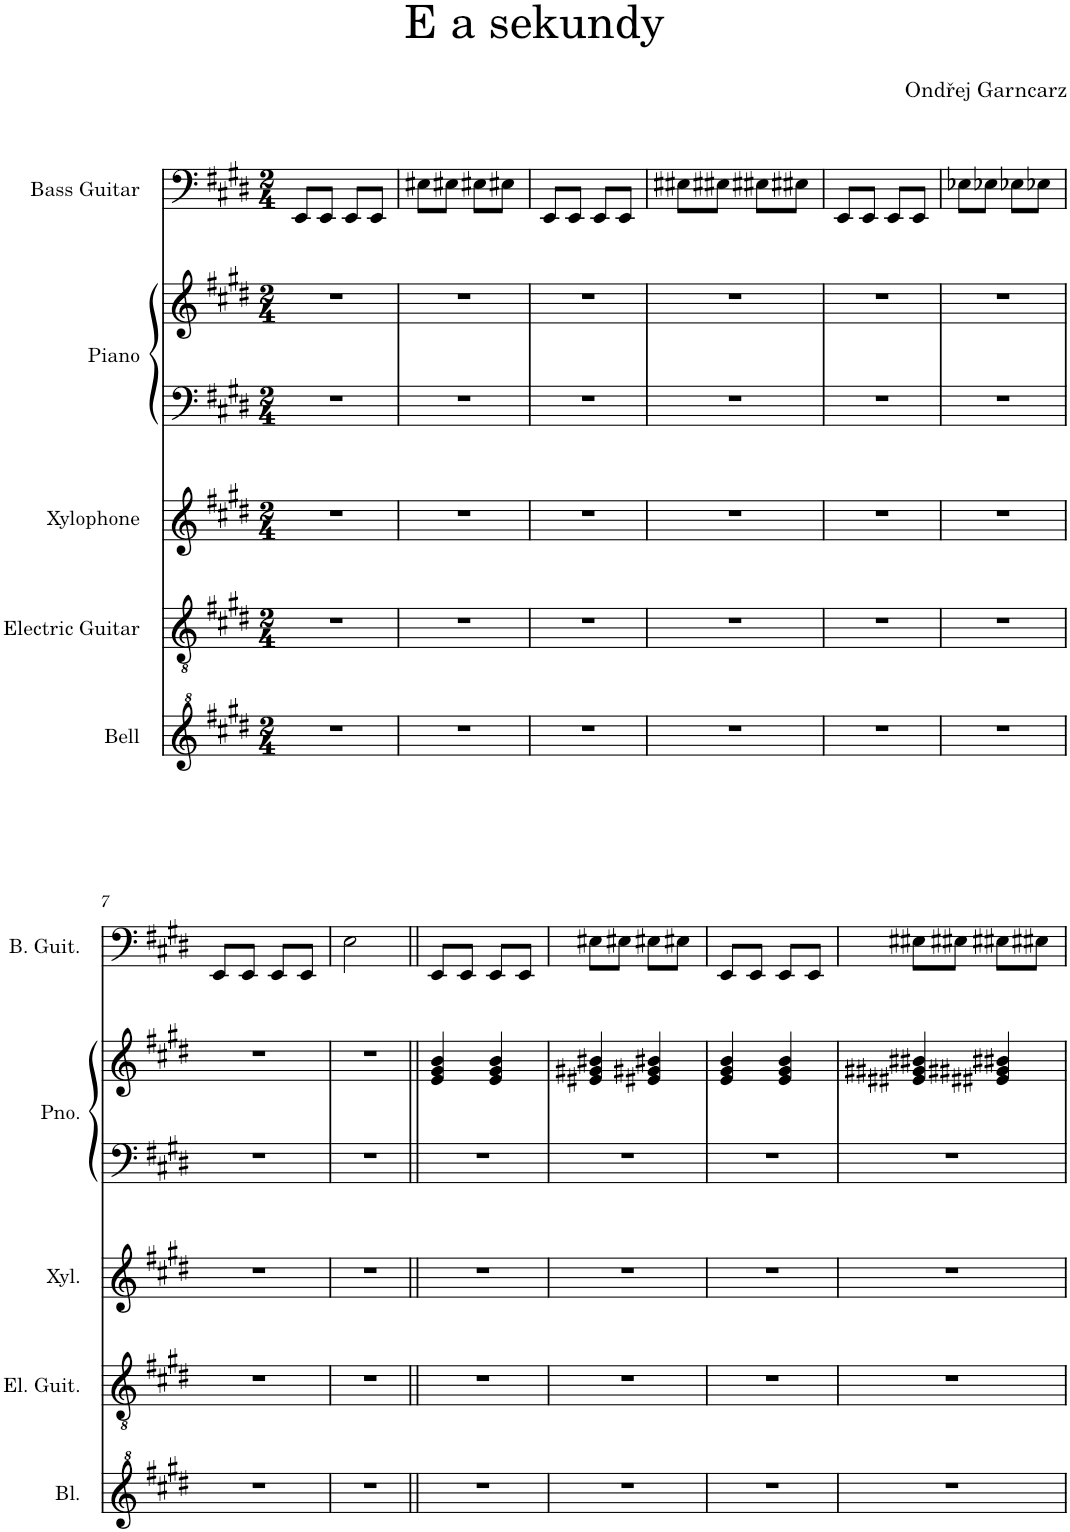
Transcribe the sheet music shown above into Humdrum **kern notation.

**kern	**kern	**kern	**kern	**kern	**kern
*part5	*part4	*part3	*part2	*part2	*part1
*staff6	*staff5	*staff4	*staff3	*staff2	*staff1
*I"Bell	*I"Electric Guitar	*I"Xylophone	*I"Piano	*	*I"Bass Guitar
*I'Bl.	*I'El. Guit.	*I'Xyl.	*I'Pno.	*	*I'B. Guit.
*clefG^2	*clefGv2	*clefG2	*clefF4	*clefG2	*clefF4
*	*	*Trd-7c-12	*	*	*Trd7c12
*k[f#c#g#d#]	*k[f#c#g#d#]	*k[f#c#g#d#]	*k[f#c#g#d#]	*k[f#c#g#d#]	*k[f#c#g#d#]
*M2/4	*M2/4	*M2/4	*M2/4	*M2/4	*M2/4
=1	=1	=1	=1	=1	=1
2r	2r	2r	2r	2r	8EE/L
.	.	.	.	.	8EE/J
.	.	.	.	.	8EE/L
.	.	.	.	.	8EE/J
=2	=2	=2	=2	=2	=2
2r	2r	2r	2r	2r	8E#X\L
.	.	.	.	.	8E#X\J
.	.	.	.	.	8E#X\L
.	.	.	.	.	8E#X\J
=3	=3	=3	=3	=3	=3
2r	2r	2r	2r	2r	8EE/L
.	.	.	.	.	8EE/J
.	.	.	.	.	8EE/L
.	.	.	.	.	8EE/J
=4	=4	=4	=4	=4	=4
2r	2r	2r	2r	2r	8E##X\L
.	.	.	.	.	8E##X\J
.	.	.	.	.	8E##X\L
.	.	.	.	.	8E##X\J
=5	=5	=5	=5	=5	=5
2r	2r	2r	2r	2r	8EE/L
.	.	.	.	.	8EE/J
.	.	.	.	.	8EE/L
.	.	.	.	.	8EE/J
=6	=6	=6	=6	=6	=6
2r	2r	2r	2r	2r	8E-X\L
.	.	.	.	.	8E-X\J
.	.	.	.	.	8E-X\L
.	.	.	.	.	8E-X\J
!!LO:LB:g=z
=7	=7	=7	=7	=7	=7
2r	2r	2r	2r	2r	8EE/L
.	.	.	.	.	8EE/J
.	.	.	.	.	8EE/L
.	.	.	.	.	8EE/J
=8	=8	=8	=8	=8	=8
2r	2r	2r	2r	2r	2E\
=9||	=9||	=9||	=9||	=9||	=9||
2r	2r	2r	2r	4e/ 4g#/ 4b/	8EE/L
.	.	.	.	.	8EE/J
.	.	.	.	4e/ 4g#/ 4b/	8EE/L
.	.	.	.	.	8EE/J
=10	=10	=10	=10	=10	=10
2r	2r	2r	2r	4e#X/ 4g#X/ 4b#X/	8E#X\L
.	.	.	.	.	8E#X\J
.	.	.	.	4e#X/ 4g#X/ 4b#X/	8E#X\L
.	.	.	.	.	8E#X\J
=11	=11	=11	=11	=11	=11
2r	2r	2r	2r	4e/ 4g#/ 4b/	8EE/L
.	.	.	.	.	8EE/J
.	.	.	.	4e/ 4g#/ 4b/	8EE/L
.	.	.	.	.	8EE/J
=12	=12	=12	=12	=12	=12
2r	2r	2r	2r	4e##X/ 4g##X/ 4b##X/	8E##X\L
.	.	.	.	.	8E##X\J
.	.	.	.	4e##X/ 4g##X/ 4b##X/	8E##X\L
.	.	.	.	.	8E##X\J
=	=	=	=	=	=
*-	*-	*-	*-	*-	*-
